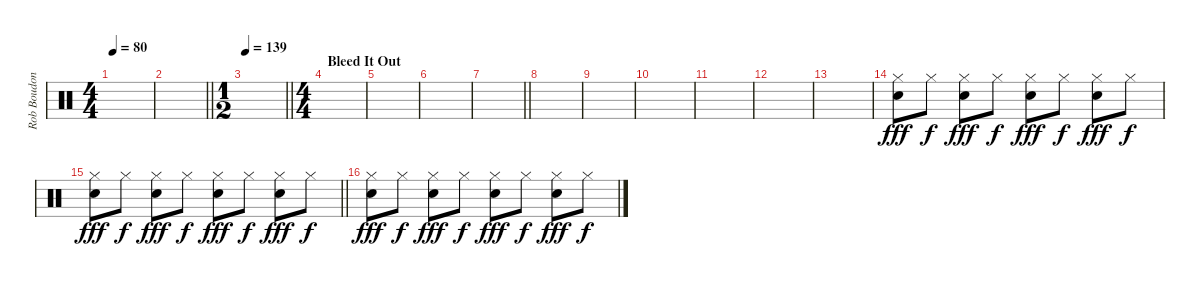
\track ("Rob Boudon [Drums]" "Rob Boudon") {instrument percussion}
\staff {score}
\articulation defaults
\ts (4 4)
\tempo 80
\clef neutral
\ks c
|
\barLineRight lightlight
|
\ts (1 2)
\tempo 139
\barLineRight lightlight
|
\ts (4 4)
\section ("" "Bleed It Out")
|
|
|
\barLineRight lightlight
|
|
|
|
|
|
|
("Hi-Hat (closed)" "Hand Clap (hit)").8{dy fff} "Hi-Hat (closed)".8{dy f} ("Hi-Hat (closed)" "Hand Clap (hit)").8{dy fff} "Hi-Hat (closed)".8{dy f} ("Hi-Hat (closed)" "Hand Clap (hit)").8{dy fff} "Hi-Hat (closed)".8{dy f} ("Hi-Hat (closed)" "Hand Clap (hit)").8{dy fff} "Hi-Hat (closed)".8{dy f} |
\barLineRight lightlight
("Hi-Hat (closed)" "Hand Clap (hit)").8{dy fff} "Hi-Hat (closed)".8{dy f} ("Hi-Hat (closed)" "Hand Clap (hit)").8{dy fff} "Hi-Hat (closed)".8{dy f} ("Hi-Hat (closed)" "Hand Clap (hit)").8{dy fff} "Hi-Hat (closed)".8{dy f} ("Hi-Hat (closed)" "Hand Clap (hit)").8{dy fff} "Hi-Hat (closed)".8{dy f} |
("Hi-Hat (closed)" "Hand Clap (hit)").8{dy fff} "Hi-Hat (closed)".8{dy f} ("Hi-Hat (closed)" "Hand Clap (hit)").8{dy fff} "Hi-Hat (closed)".8{dy f} ("Hi-Hat (closed)" "Hand Clap (hit)").8{dy fff} "Hi-Hat (closed)".8{dy f} ("Hi-Hat (closed)" "Hand Clap (hit)").8{dy fff} "Hi-Hat (closed)".8{dy f}
